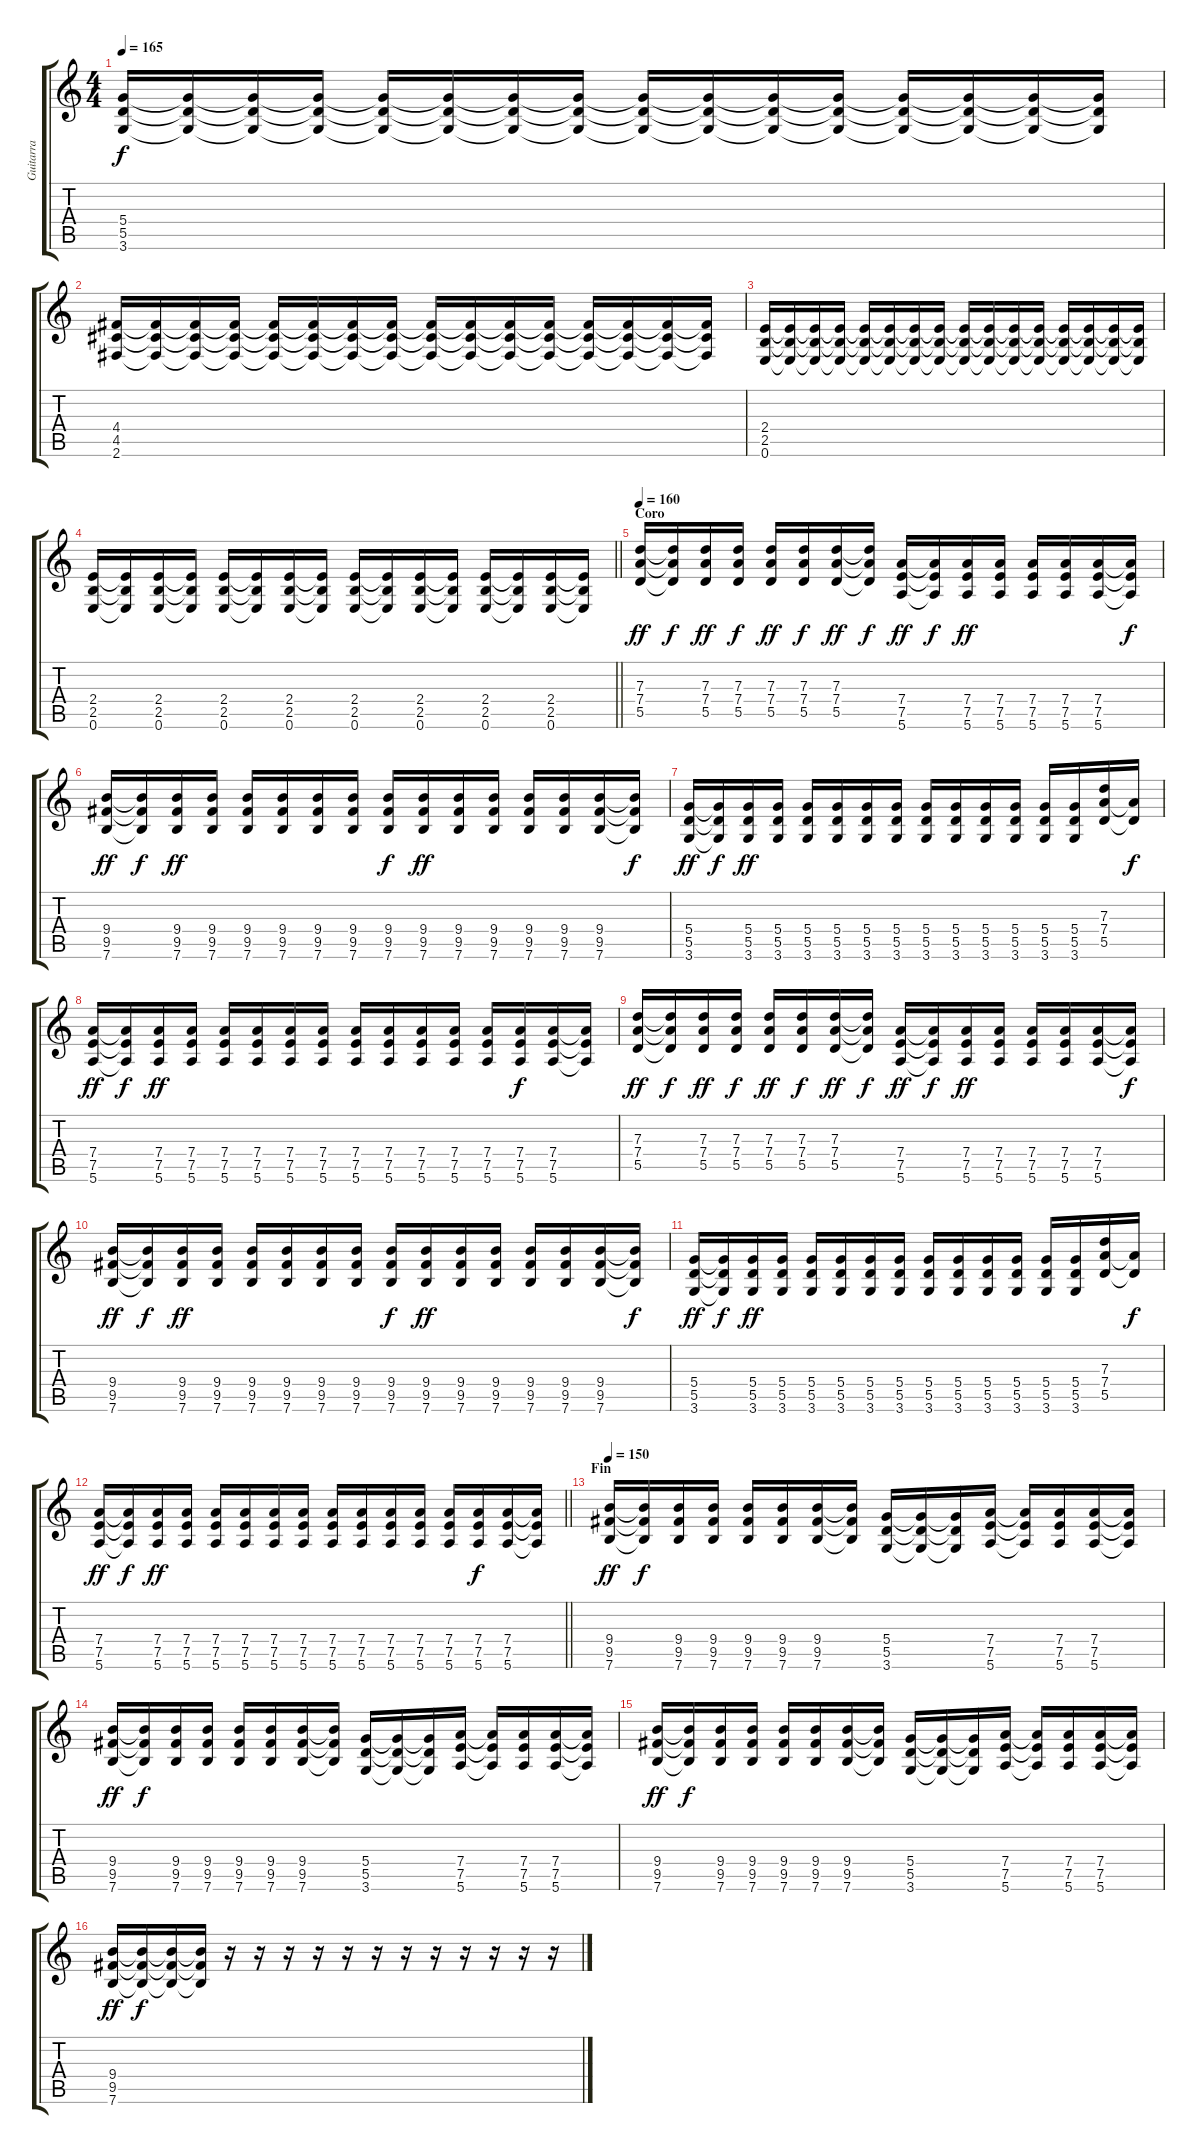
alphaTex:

\track ("Guitarra" "Guitarra") {instrument distortionguitar}
\staff {score tabs}
\tuning (E4 B3 G3 D3 A2 E2) {hide}
\ts (4 4)
\tempo 165
\clef g2
\ks c
(5.4 5.5 3.6).16{dy f} (5.4{t} 5.5{t} 3.6{t}).16 (5.4{t} 5.5{t} 3.6{t}).16 (5.4{t} 5.5{t} 3.6{t}).16 (5.4{t} 5.5{t} 3.6{t}).16 (5.4{t} 5.5{t} 3.6{t}).16 (5.4{t} 5.5{t} 3.6{t}).16 (5.4{t} 5.5{t} 3.6{t}).16 (5.4{t} 5.5{t} 3.6{t}).16 (5.4{t} 5.5{t} 3.6{t}).16 (5.4{t} 5.5{t} 3.6{t}).16 (5.4{t} 5.5{t} 3.6{t}).16 (5.4{t} 5.5{t} 3.6{t}).16 (5.4{t} 5.5{t} 3.6{t}).16 (5.4{t} 5.5{t} 3.6{t}).16 (5.4{t} 5.5{t} 3.6{t}).16 |
(4.4 4.5 2.6).16 (4.4{t} 4.5{t} 2.6{t}).16 (4.4{t} 4.5{t} 2.6{t}).16 (4.4{t} 4.5{t} 2.6{t}).16 (4.4{t} 4.5{t} 2.6{t}).16 (4.4{t} 4.5{t} 2.6{t}).16 (4.4{t} 4.5{t} 2.6{t}).16 (4.4{t} 4.5{t} 2.6{t}).16 (4.4{t} 4.5{t} 2.6{t}).16 (4.4{t} 4.5{t} 2.6{t}).16 (4.4{t} 4.5{t} 2.6{t}).16 (4.4{t} 4.5{t} 2.6{t}).16 (4.4{t} 4.5{t} 2.6{t}).16 (4.4{t} 4.5{t} 2.6{t}).16 (4.4{t} 4.5{t} 2.6{t}).16 (4.4{t} 4.5{t} 2.6{t}).16 |
(2.4 2.5 0.6).16 (2.4{t} 2.5{t} 0.6{t}).16 (2.4{t} 2.5{t} 0.6{t}).16 (2.4{t} 2.5{t} 0.6{t}).16 (2.4{t} 2.5{t} 0.6{t}).16 (2.4{t} 2.5{t} 0.6{t}).16 (2.4{t} 2.5{t} 0.6{t}).16 (2.4{t} 2.5{t} 0.6{t}).16 (2.4{t} 2.5{t} 0.6{t}).16 (2.4{t} 2.5{t} 0.6{t}).16 (2.4{t} 2.5{t} 0.6{t}).16 (2.4{t} 2.5{t} 0.6{t}).16 (2.4{t} 2.5{t} 0.6{t}).16 (2.4{t} 2.5{t} 0.6{t}).16 (2.4{t} 2.5{t} 0.6{t}).16 (2.4{t} 2.5{t} 0.6{t}).16 |
\barLineRight lightlight
(2.4 2.5 0.6).16 (2.4{t} 2.5{t} 0.6{t}).16 (2.4 2.5 0.6).16 (2.4{t} 2.5{t} 0.6{t}).16 (2.4 2.5 0.6).16 (2.4{t} 2.5{t} 0.6{t}).16 (2.4 2.5 0.6).16 (2.4{t} 2.5{t} 0.6{t}).16 (2.4 2.5 0.6).16 (2.4{t} 2.5{t} 0.6{t}).16 (2.4 2.5 0.6).16 (2.4{t} 2.5{t} 0.6{t}).16 (2.4 2.5 0.6).16 (2.4{t} 2.5{t} 0.6{t}).16 (2.4 2.5 0.6).16 (2.4{t} 2.5{t} 0.6{t}).16 |
\section ("" "Coro")
\tempo 160
(7.3 7.4 5.5).16{dy ff} (7.3{t} 7.4{t} 5.5{t}).16{dy f} (7.3 7.4 5.5).16{dy ff} (7.3 7.4 5.5).16{dy f} (7.3 7.4 5.5).16{dy ff} (7.3 7.4 5.5).16{dy f} (7.3 7.4 5.5).16{dy ff} (7.3{t} 7.4{t} 5.5{t}).16{dy f} (7.4 7.5 5.6).16{dy ff} (7.4{t} 7.5{t} 5.6{t}).16{dy f} (7.4 7.5 5.6).16{dy ff} (7.4 7.5 5.6).16 (7.4 7.5 5.6).16 (7.4 7.5 5.6).16 (7.4 7.5 5.6).16 (7.4{t} 7.5{t} 5.6{t}).16{dy f} |
(9.4 9.5 7.6).16{dy ff} (9.4{t} 9.5{t} 7.6{t}).16{dy f} (9.4 9.5 7.6).16{dy ff} (9.4 9.5 7.6).16 (9.4 9.5 7.6).16 (9.4 9.5 7.6).16 (9.4 9.5 7.6).16 (9.4 9.5 7.6).16 (9.4 9.5 7.6).16{dy f} (9.4 9.5 7.6).16{dy ff} (9.4 9.5 7.6).16 (9.4 9.5 7.6).16 (9.4 9.5 7.6).16 (9.4 9.5 7.6).16 (9.4 9.5 7.6).16 (9.4{t} 9.5{t} 7.6{t}).16{dy f} |
(5.4 5.5 3.6).16{dy ff} (5.4{t} 5.5{t} 3.6{t}).16{dy f} (5.4 5.5 3.6).16{dy ff} (5.4 5.5 3.6).16 (5.4 5.5 3.6).16 (5.4 5.5 3.6).16 (5.4 5.5 3.6).16 (5.4 5.5 3.6).16 (5.4 5.5 3.6).16 (5.4 5.5 3.6).16 (5.4 5.5 3.6).16 (5.4 5.5 3.6).16 (5.4 5.5 3.6).16 (5.4 5.5 3.6).16 (7.3 7.4 5.5).16 (7.4{t} 5.5{t}).16{dy f} |
(7.4 7.5 5.6).16{dy ff} (7.4{t} 7.5{t} 5.6{t}).16{dy f} (7.4 7.5 5.6).16{dy ff} (7.4 7.5 5.6).16 (7.4 7.5 5.6).16 (7.4 7.5 5.6).16 (7.4 7.5 5.6).16 (7.4 7.5 5.6).16 (7.4 7.5 5.6).16 (7.4 7.5 5.6).16 (7.4 7.5 5.6).16 (7.4 7.5 5.6).16 (7.4 7.5 5.6).16 (7.4 7.5 5.6).16{dy f} (7.4 7.5 5.6).16 (7.4{t} 7.5{t} 5.6{t}).16 |
(7.3 7.4 5.5).16{dy ff} (7.3{t} 7.4{t} 5.5{t}).16{dy f} (7.3 7.4 5.5).16{dy ff} (7.3 7.4 5.5).16{dy f} (7.3 7.4 5.5).16{dy ff} (7.3 7.4 5.5).16{dy f} (7.3 7.4 5.5).16{dy ff} (7.3{t} 7.4{t} 5.5{t}).16{dy f} (7.4 7.5 5.6).16{dy ff} (7.4{t} 7.5{t} 5.6{t}).16{dy f} (7.4 7.5 5.6).16{dy ff} (7.4 7.5 5.6).16 (7.4 7.5 5.6).16 (7.4 7.5 5.6).16 (7.4 7.5 5.6).16 (7.4{t} 7.5{t} 5.6{t}).16{dy f} |
(9.4 9.5 7.6).16{dy ff} (9.4{t} 9.5{t} 7.6{t}).16{dy f} (9.4 9.5 7.6).16{dy ff} (9.4 9.5 7.6).16 (9.4 9.5 7.6).16 (9.4 9.5 7.6).16 (9.4 9.5 7.6).16 (9.4 9.5 7.6).16 (9.4 9.5 7.6).16{dy f} (9.4 9.5 7.6).16{dy ff} (9.4 9.5 7.6).16 (9.4 9.5 7.6).16 (9.4 9.5 7.6).16 (9.4 9.5 7.6).16 (9.4 9.5 7.6).16 (9.4{t} 9.5{t} 7.6{t}).16{dy f} |
(5.4 5.5 3.6).16{dy ff} (5.4{t} 5.5{t} 3.6{t}).16{dy f} (5.4 5.5 3.6).16{dy ff} (5.4 5.5 3.6).16 (5.4 5.5 3.6).16 (5.4 5.5 3.6).16 (5.4 5.5 3.6).16 (5.4 5.5 3.6).16 (5.4 5.5 3.6).16 (5.4 5.5 3.6).16 (5.4 5.5 3.6).16 (5.4 5.5 3.6).16 (5.4 5.5 3.6).16 (5.4 5.5 3.6).16 (7.3 7.4 5.5).16 (7.4{t} 5.5{t}).16{dy f} |
\barLineRight lightlight
(7.4 7.5 5.6).16{dy ff} (7.4{t} 7.5{t} 5.6{t}).16{dy f} (7.4 7.5 5.6).16{dy ff} (7.4 7.5 5.6).16 (7.4 7.5 5.6).16 (7.4 7.5 5.6).16 (7.4 7.5 5.6).16 (7.4 7.5 5.6).16 (7.4 7.5 5.6).16 (7.4 7.5 5.6).16 (7.4 7.5 5.6).16 (7.4 7.5 5.6).16 (7.4 7.5 5.6).16 (7.4 7.5 5.6).16{dy f} (7.4 7.5 5.6).16 (7.4{t} 7.5{t} 5.6{t}).16 |
\section ("" "Fin")
\tempo 150
(9.4 9.5 7.6).16{dy ff} (9.4{t} 9.5{t} 7.6{t}).16{dy f} (9.4 9.5 7.6).16 (9.4 9.5 7.6).16 (9.4 9.5 7.6).16 (9.4 9.5 7.6).16 (9.4 9.5 7.6).16 (9.4{t} 9.5{t} 7.6{t}).16 (5.4 5.5 3.6).16 (5.4{t} 5.5{t} 3.6{t}).16 (5.4{t} 5.5{t} 3.6{t}).16 (7.4 7.5 5.6).16 (7.4{t} 7.5{t} 5.6{t}).16 (7.4 7.5 5.6).16 (7.4 7.5 5.6).16 (7.4{t} 7.5{t} 5.6{t}).16 |
(9.4 9.5 7.6).16{dy ff} (9.4{t} 9.5{t} 7.6{t}).16{dy f} (9.4 9.5 7.6).16 (9.4 9.5 7.6).16 (9.4 9.5 7.6).16 (9.4 9.5 7.6).16 (9.4 9.5 7.6).16 (9.4{t} 9.5{t} 7.6{t}).16 (5.4 5.5 3.6).16 (5.4{t} 5.5{t} 3.6{t}).16 (5.4{t} 5.5{t} 3.6{t}).16 (7.4 7.5 5.6).16 (7.4{t} 7.5{t} 5.6{t}).16 (7.4 7.5 5.6).16 (7.4 7.5 5.6).16 (7.4{t} 7.5{t} 5.6{t}).16 |
(9.4 9.5 7.6).16{dy ff} (9.4{t} 9.5{t} 7.6{t}).16{dy f} (9.4 9.5 7.6).16 (9.4 9.5 7.6).16 (9.4 9.5 7.6).16 (9.4 9.5 7.6).16 (9.4 9.5 7.6).16 (9.4{t} 9.5{t} 7.6{t}).16 (5.4 5.5 3.6).16 (5.4{t} 5.5{t} 3.6{t}).16 (5.4{t} 5.5{t} 3.6{t}).16 (7.4 7.5 5.6).16 (7.4{t} 7.5{t} 5.6{t}).16 (7.4 7.5 5.6).16 (7.4 7.5 5.6).16 (7.4{t} 7.5{t} 5.6{t}).16 |
(9.4 9.5 7.6).16{dy ff} (9.4{t} 9.5{t} 7.6{t}).16{dy f} (9.4{t} 9.5{t} 7.6{t}).16 (9.4{t} 9.5{t} 7.6{t}).16 r.16 r.16 r.16 r.16 r.16 r.16 r.16 r.16 r.16 r.16 r.16 r.16
